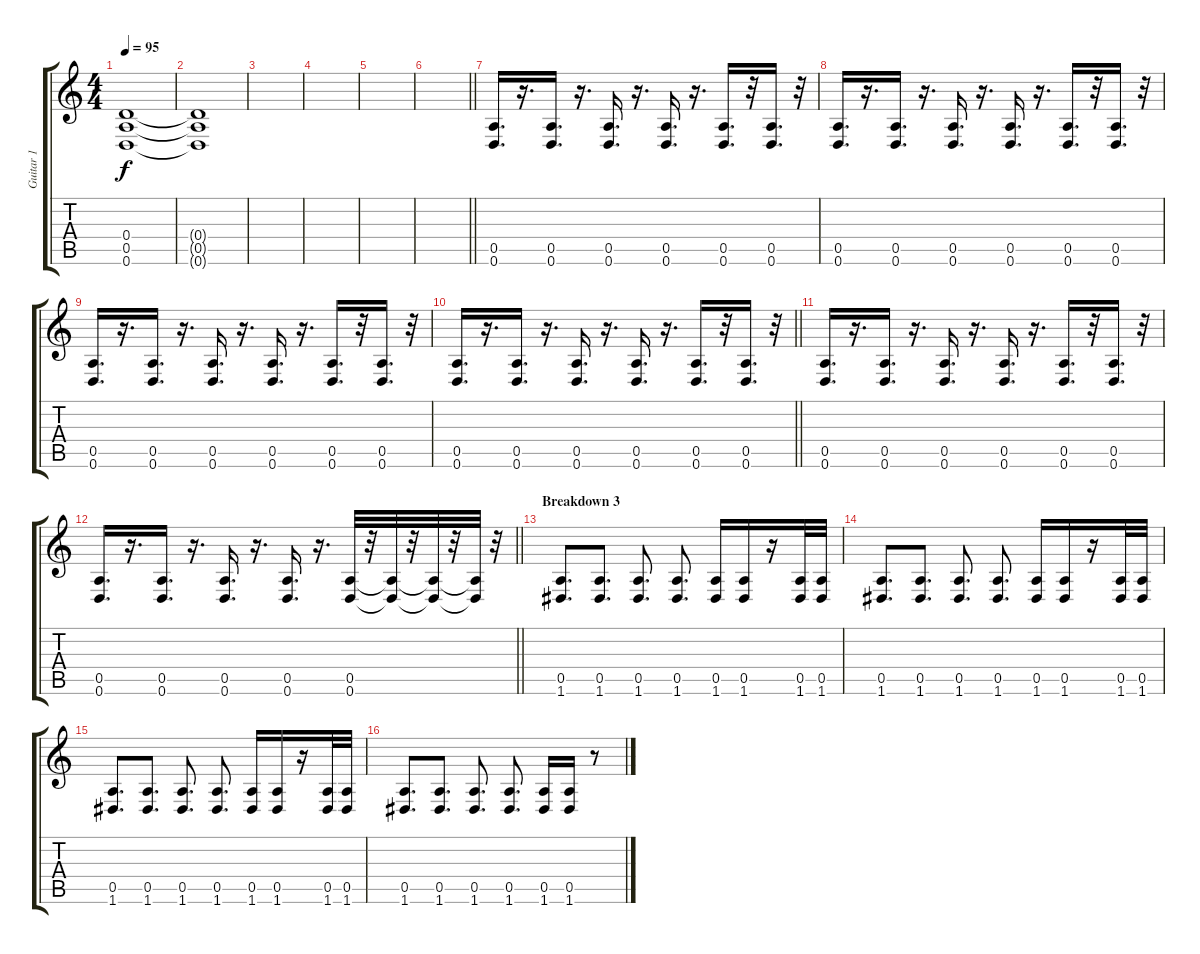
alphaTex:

\track ("Guitar 1" "Guitar 1") {instrument distortionguitar}
\staff {score tabs}
\tuning (E4 B3 G3 D3 A2 D2) {hide}
\ts (4 4)
\tempo 95
\clef g2
\ks c
(0.4{t} 0.5{t} 0.6{t}).1{dy f} |
(0.4{t} 0.5{t} 0.6{t}).1 |
|
|
|
\barLineRight lightlight
|
\section ("" "")
(0.5 0.6).16{d} r.16{d} (0.5 0.6).16{d} r.16{d} (0.5 0.6).16{d} r.16{d} (0.5 0.6).16{d} r.16{d} (0.5 0.6).16{d} r.32 (0.5 0.6).16{d} r.32 |
(0.5 0.6).16{d} r.16{d} (0.5 0.6).16{d} r.16{d} (0.5 0.6).16{d} r.16{d} (0.5 0.6).16{d} r.16{d} (0.5 0.6).16{d} r.32 (0.5 0.6).16{d} r.32 |
(0.5 0.6).16{d} r.16{d} (0.5 0.6).16{d} r.16{d} (0.5 0.6).16{d} r.16{d} (0.5 0.6).16{d} r.16{d} (0.5 0.6).16{d} r.32 (0.5 0.6).16{d} r.32 |
\barLineRight lightlight
(0.5 0.6).16{d} r.16{d} (0.5 0.6).16{d} r.16{d} (0.5 0.6).16{d} r.16{d} (0.5 0.6).16{d} r.16{d} (0.5 0.6).16{d} r.32 (0.5 0.6).16{d} r.32 |
\section ("" "")
(0.5 0.6).16{d} r.16{d} (0.5 0.6).16{d} r.16{d} (0.5 0.6).16{d} r.16{d} (0.5 0.6).16{d} r.16{d} (0.5 0.6).16{d} r.32 (0.5 0.6).16{d} r.32 |
\barLineRight lightlight
(0.5 0.6).16{d} r.16{d} (0.5 0.6).16{d} r.16{d} (0.5 0.6).16{d} r.16{d} (0.5 0.6).16{d} r.16{d} (0.5 0.6).32 r.32{volume 0} (0.5{t} 0.6{t}).32{volume 12} r.32{volume 0} (0.5{t} 0.6{t}).32{volume 12} r.32{volume 0} (0.5{t} 0.6{t}).32{volume 12} r.32 |
\section ("" "Breakdown 3")
(0.5 1.6).8{d} (0.5 1.6).8{d} (0.5 1.6).8{d} (0.5 1.6).8{d} (0.5 1.6).16 (0.5 1.6).16 r.16 (0.5 1.6).32 (0.5 1.6).32 |
(0.5 1.6).8{d} (0.5 1.6).8{d} (0.5 1.6).8{d} (0.5 1.6).8{d} (0.5 1.6).16 (0.5 1.6).16 r.16 (0.5 1.6).32 (0.5 1.6).32 |
(0.5 1.6).8{d} (0.5 1.6).8{d} (0.5 1.6).8{d} (0.5 1.6).8{d} (0.5 1.6).16 (0.5 1.6).16 r.16 (0.5 1.6).32 (0.5 1.6).32 |
(0.5 1.6).8{d} (0.5 1.6).8{d} (0.5 1.6).8{d} (0.5 1.6).8{d} (0.5 1.6).16 (0.5 1.6).16 r.8
